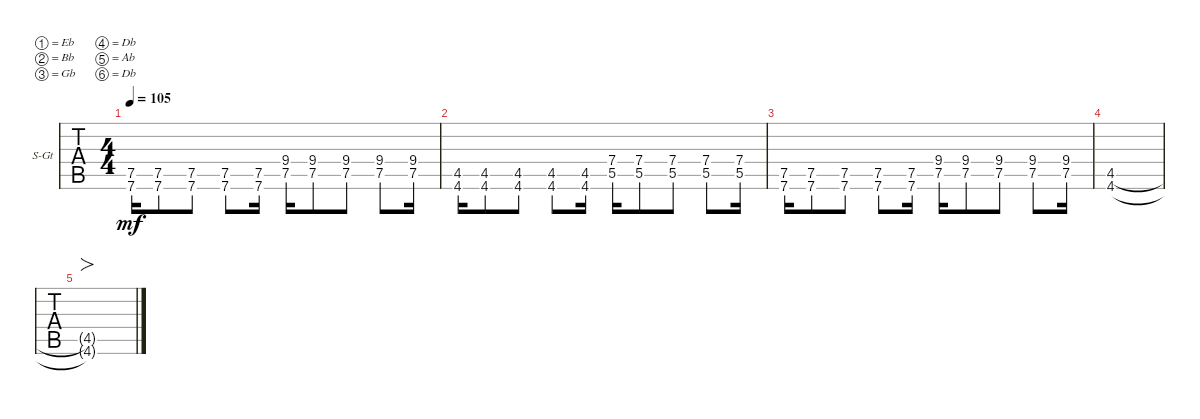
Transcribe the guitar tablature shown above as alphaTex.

\defaultSystemsLayout 4
\bracketExtendMode groupsimilarinstruments
\firstSystemTrackNameOrientation horizontal
\otherSystemsTrackNameOrientation horizontal
\track ("Che Che Opa Ni ***" "S-Gt") {instrument acousticguitarsteel}
\staff {tabs}
\tuning (Eb4 Bb3 Gb3 Db3 Ab2 Db2)
\ts (4 4)
\tempo 105
\clef g2
\ks c
(7.6 7.5).16{dy mf} (7.6 7.5).8 (7.6 7.5).8 (7.6 7.5).8 (7.6 7.5).16 (7.5 9.4).16 (7.5 9.4).8 (7.5 9.4).8 (9.4 7.5).8 (7.5 9.4).16 |
(4.6 4.5).16 (4.6 4.5).8 (4.6 4.5).8 (4.6 4.5).8 (4.6 4.5).16 (5.5 7.4).16 (5.5 7.4).8 (5.5 7.4).8 (7.4 5.5).8 (5.5 7.4).16 |
(7.6 7.5).16 (7.6 7.5).8 (7.6 7.5).8 (7.6 7.5).8 (7.6 7.5).16 (7.5 9.4).16 (7.5 9.4).8 (7.5 9.4).8 (9.4 7.5).8 (7.5 9.4).16 |
(4.6 4.5).1 |
(4.5{t} 4.6{t}).1{fo}
